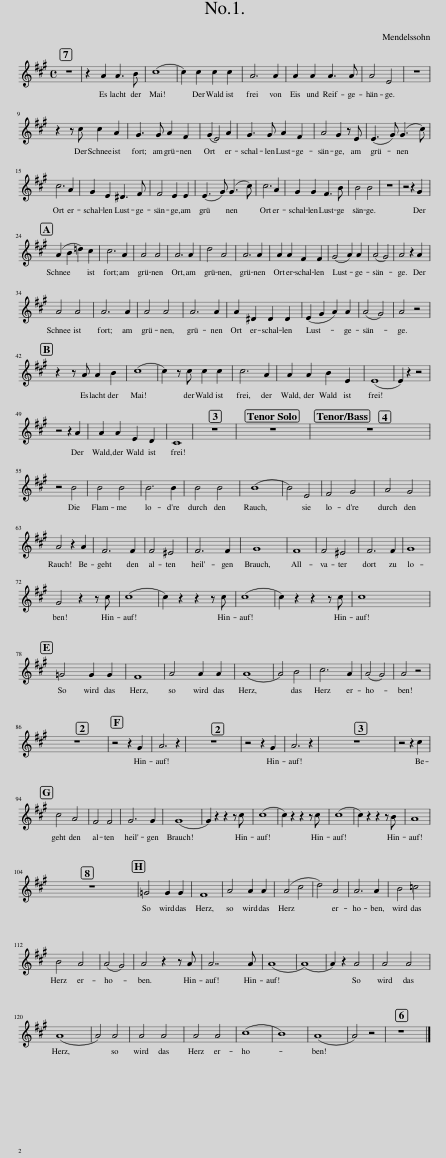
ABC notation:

X:1
L:1/8
M:4/4
I:linebreak $
K:A
V:1 treble
V:1
 z8 | z2 A2 A3 B | (c8 | c2) c2 c2 c2 | A6 A2 | %5
 A2 A2 A3 A | A4 E4 | z8 |$ z2 z c c2 A2 | G3 G A2 F2 | %10
 (G2 E4) A2 | G3 G A2 F2 | A4 G2 z E | (E3 G) (G3 c) |$ c6 A2 | %15
 G2 E2 ^D3 F | F4 E2 E2 | (E3 G) (G3 c) | c6 A2 | G2 G2 F3 B | %20
 B4 B4 | z8 | z4 z2 G2 |$ (A2 B2 =d2) c2 | c6 A2 | %25
 A4 A4 | A6 A2 | d4 A4 | A6 A2 | A2 A2 F2 F2 | %30
 (G4 A2) A2 | (A4 G4) | A4 z2 A2 |$ A4 A4 | A6 A2 | %35
 A4 A4 | A6 A2 | A2 ^D2 D2 D2 | (E2 G2 A2) A2 | (A4 G4) | %40
 A4 z4 |$ z2 z A A2 B2 | (c8 | c2) z c c2 c2 | c6 A2 | %45
 A2 A2 B2 E2 | (E8 | E2) z2 z4 |$ z4 z2 A2 | A2 A2 E2 D2 | %50
 C8 | z8 | z8 | z8 |$ z4 B4 | %55
 B4 B4 | B6 B2 | B4 B4 | (B8 | B4) E4 | %60
 F4 G4 | A4 G4 |$ A4 z2 A2 | F6 F2 | F4 ^E4 | %65
 F6 F2 | G8 | F8 | F4 ^E4 | F6 F2 | %70
 G8 |$ G4 z2 z c | (c8 | c2) z2 z2 z c | (c8 | %75
 c2) z2 z2 z c | c8 |$ =G4 G2 G2 | F8 | A4 A2 A2 | %80
 (A8 | A4) B4 | c6 A2 | (A4 G4) | A4 z4 |$ %85
 z8 | z4 z2 G2 | A6 z2 | z8 | z4 z2 G2 | %90
 A6 z2 | z8 | z4 z2 c2 |$ c4 A4 | F4 F4 | %95
 G6 G2 | (G8 | G2) z2 z2 z c | (c8 | c2) z2 z2 z c | %100
 (c8 | c2) z2 z2 z B | A8 |$ z8 | =G4 G2 G2 | %105
 F8 | A4 A2 A2 | (A4 c4 | d4) A4 | A6 A2 | %110
 B4 =c4 |$ B4 A4 | (A4 G4) | A4 z2 z A | A7 A | %115
 (A8 | (A8) | A2) z2 A4 | A4 A4 |$ (A8 | %120
 A4) A4 | A4 A4 | A4 A4 | (c8 | B8) | %125
 (A8 | A4) z4 | z8 |] %128
